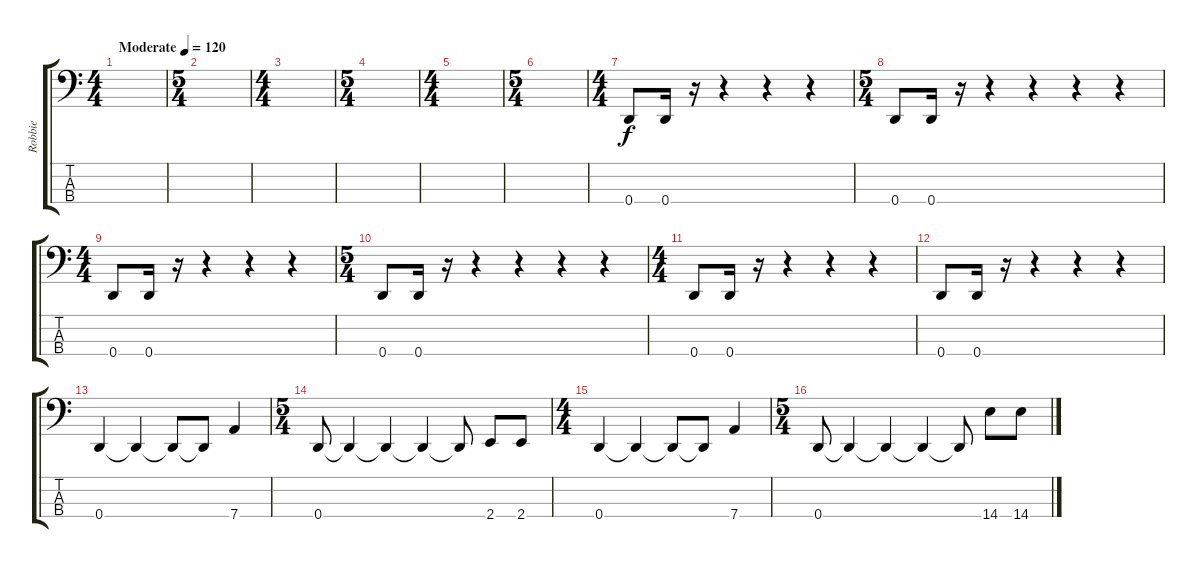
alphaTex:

\track ("Robbie" "Robbie") {instrument electricbassfinger}
\staff {score tabs}
\tuning (G2 D2 A1 D1) {hide}
\ts (4 4)
\tempo (120 "Moderate")
\clef f4
\ks c
|
\ts (5 4)
|
\ts (4 4)
|
\ts (5 4)
|
\ts (4 4)
|
\ts (5 4)
|
\ts (4 4)
0.4.8 0.4.16 r.16 r.4 r.4 r.4 |
\ts (5 4)
0.4.8 0.4.16 r.16 r.4 r.4 r.4 r.4 |
\ts (4 4)
0.4.8 0.4.16 r.16 r.4 r.4 r.4 |
\ts (5 4)
0.4.8 0.4.16 r.16 r.4 r.4 r.4 r.4 |
\ts (4 4)
0.4.8 0.4.16 r.16 r.4 r.4 r.4 |
0.4.8 0.4.16 r.16 r.4 r.4 r.4 |
0.4.4 0.4{t}.4 0.4{t}.8 0.4{t}.8 7.4.4 |
\ts (5 4)
0.4.8 0.4{t}.4 0.4{t}.4 0.4{t}.4 0.4{t}.8 2.4.8 2.4.8 |
\ts (4 4)
0.4.4 0.4{t}.4 0.4{t}.8 0.4{t}.8 7.4.4 |
\ts (5 4)
0.4.8 0.4{t}.4 0.4{t}.4 0.4{t}.4 0.4{t}.8 14.4.8 14.4.8
